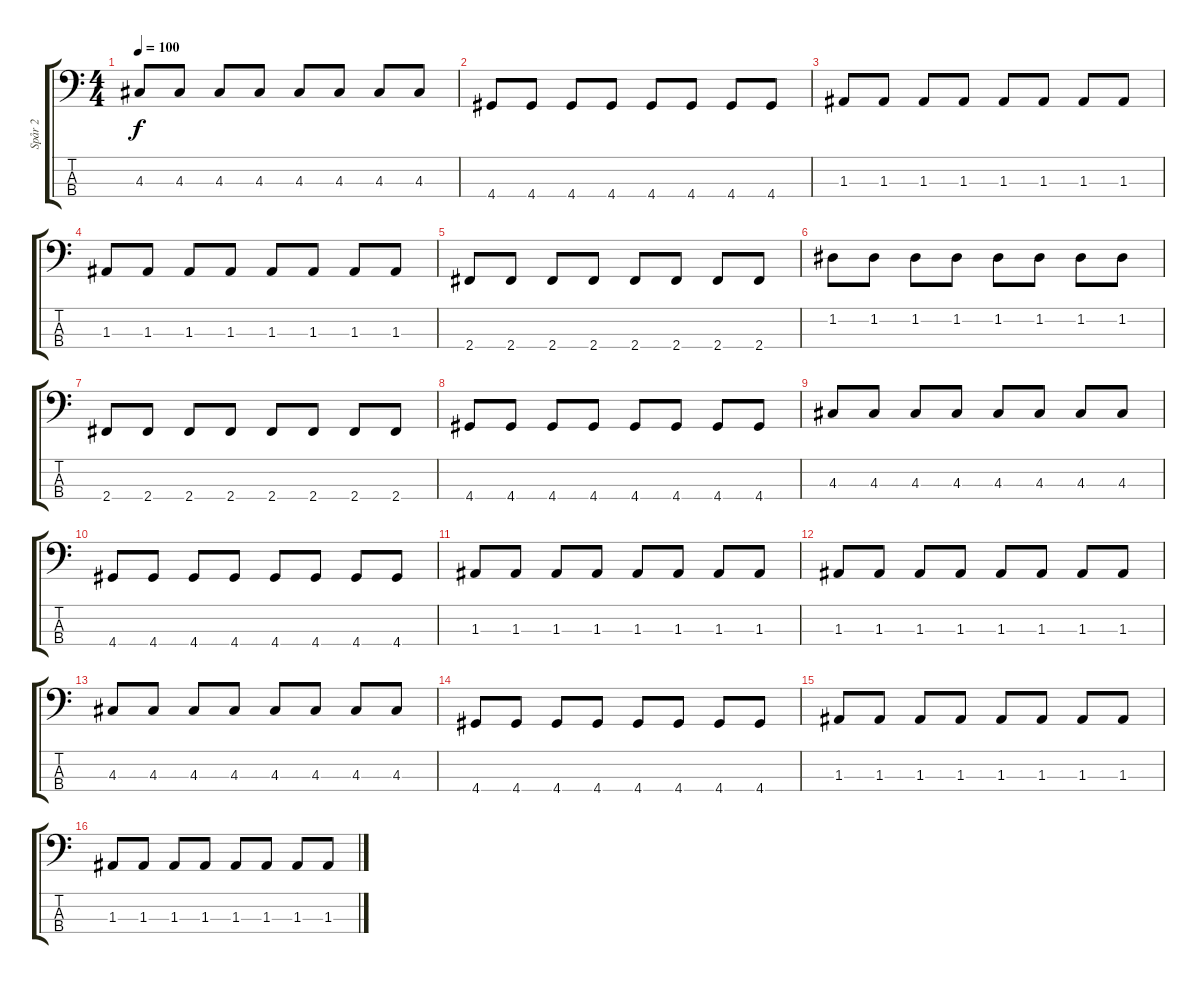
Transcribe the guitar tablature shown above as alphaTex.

\track ("Spår 2" "Spår 2") {instrument electricbassfinger}
\staff {score tabs}
\tuning (G2 D2 A1 E1) {hide}
\ts (4 4)
\tempo 100
\clef f4
\ks c
4.3.8{dy f} 4.3.8 4.3.8 4.3.8 4.3.8 4.3.8 4.3.8 4.3.8 |
4.4.8 4.4.8 4.4.8 4.4.8 4.4.8 4.4.8 4.4.8 4.4.8 |
1.3.8 1.3.8 1.3.8 1.3.8 1.3.8 1.3.8 1.3.8 1.3.8 |
1.3.8 1.3.8 1.3.8 1.3.8 1.3.8 1.3.8 1.3.8 1.3.8 |
2.4.8 2.4.8 2.4.8 2.4.8 2.4.8 2.4.8 2.4.8 2.4.8 |
1.2.8 1.2.8 1.2.8 1.2.8 1.2.8 1.2.8 1.2.8 1.2.8 |
2.4.8 2.4.8 2.4.8 2.4.8 2.4.8 2.4.8 2.4.8 2.4.8 |
4.4.8 4.4.8 4.4.8 4.4.8 4.4.8 4.4.8 4.4.8 4.4.8 |
4.3.8 4.3.8 4.3.8 4.3.8 4.3.8 4.3.8 4.3.8 4.3.8 |
4.4.8 4.4.8 4.4.8 4.4.8 4.4.8 4.4.8 4.4.8 4.4.8 |
1.3.8 1.3.8 1.3.8 1.3.8 1.3.8 1.3.8 1.3.8 1.3.8 |
1.3.8 1.3.8 1.3.8 1.3.8 1.3.8 1.3.8 1.3.8 1.3.8 |
4.3.8 4.3.8 4.3.8 4.3.8 4.3.8 4.3.8 4.3.8 4.3.8 |
4.4.8 4.4.8 4.4.8 4.4.8 4.4.8 4.4.8 4.4.8 4.4.8 |
1.3.8 1.3.8 1.3.8 1.3.8 1.3.8 1.3.8 1.3.8 1.3.8 |
1.3.8 1.3.8 1.3.8 1.3.8 1.3.8 1.3.8 1.3.8 1.3.8
